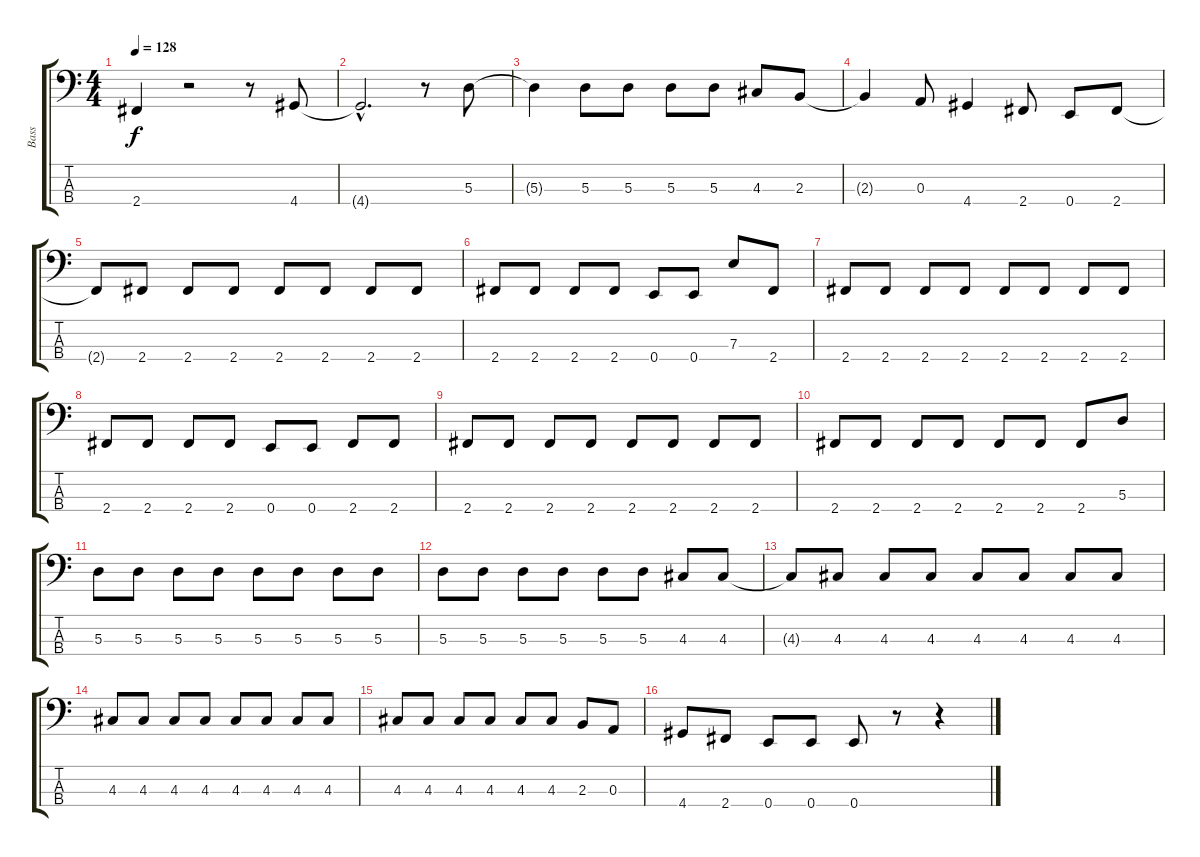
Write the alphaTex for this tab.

\track ("Bass" "Bass") {instrument electricbasspick}
\staff {score tabs}
\tuning (G2 D2 A1 E1) {hide}
\ts (4 4)
\tempo 128
\clef f4
\ks c
2.4{t}.4{dy f} r.2 r.8 4.4.8 |
4.4{hac t}.2{d} r.8 5.3.8 |
5.3{t}.4 5.3.8 5.3.8 5.3.8 5.3.8 4.3.8 2.3.8 |
2.3{t}.4 0.3.8 4.4.4 2.4.8 0.4.8 2.4.8 |
2.4{t}.8 2.4.8 2.4.8 2.4.8 2.4.8 2.4.8 2.4.8 2.4.8 |
2.4.8 2.4.8 2.4.8 2.4.8 0.4.8 0.4.8 7.3.8 2.4.8 |
2.4.8 2.4.8 2.4.8 2.4.8 2.4.8 2.4.8 2.4.8 2.4.8 |
2.4.8 2.4.8 2.4.8 2.4.8 0.4.8 0.4.8 2.4.8 2.4.8 |
2.4.8 2.4.8 2.4.8 2.4.8 2.4.8 2.4.8 2.4.8 2.4.8 |
2.4.8 2.4.8 2.4.8 2.4.8 2.4.8 2.4.8 2.4.8 5.3.8 |
5.3.8 5.3.8 5.3.8 5.3.8 5.3.8 5.3.8 5.3.8 5.3.8 |
5.3.8 5.3.8 5.3.8 5.3.8 5.3.8 5.3.8 4.3.8 4.3.8 |
4.3{t}.8 4.3.8 4.3.8 4.3.8 4.3.8 4.3.8 4.3.8 4.3.8 |
4.3.8 4.3.8 4.3.8 4.3.8 4.3.8 4.3.8 4.3.8 4.3.8 |
4.3.8 4.3.8 4.3.8 4.3.8 4.3.8 4.3.8 2.3.8 0.3.8 |
4.4.8 2.4.8 0.4.8 0.4.8 0.4.8 r.8 r.4
